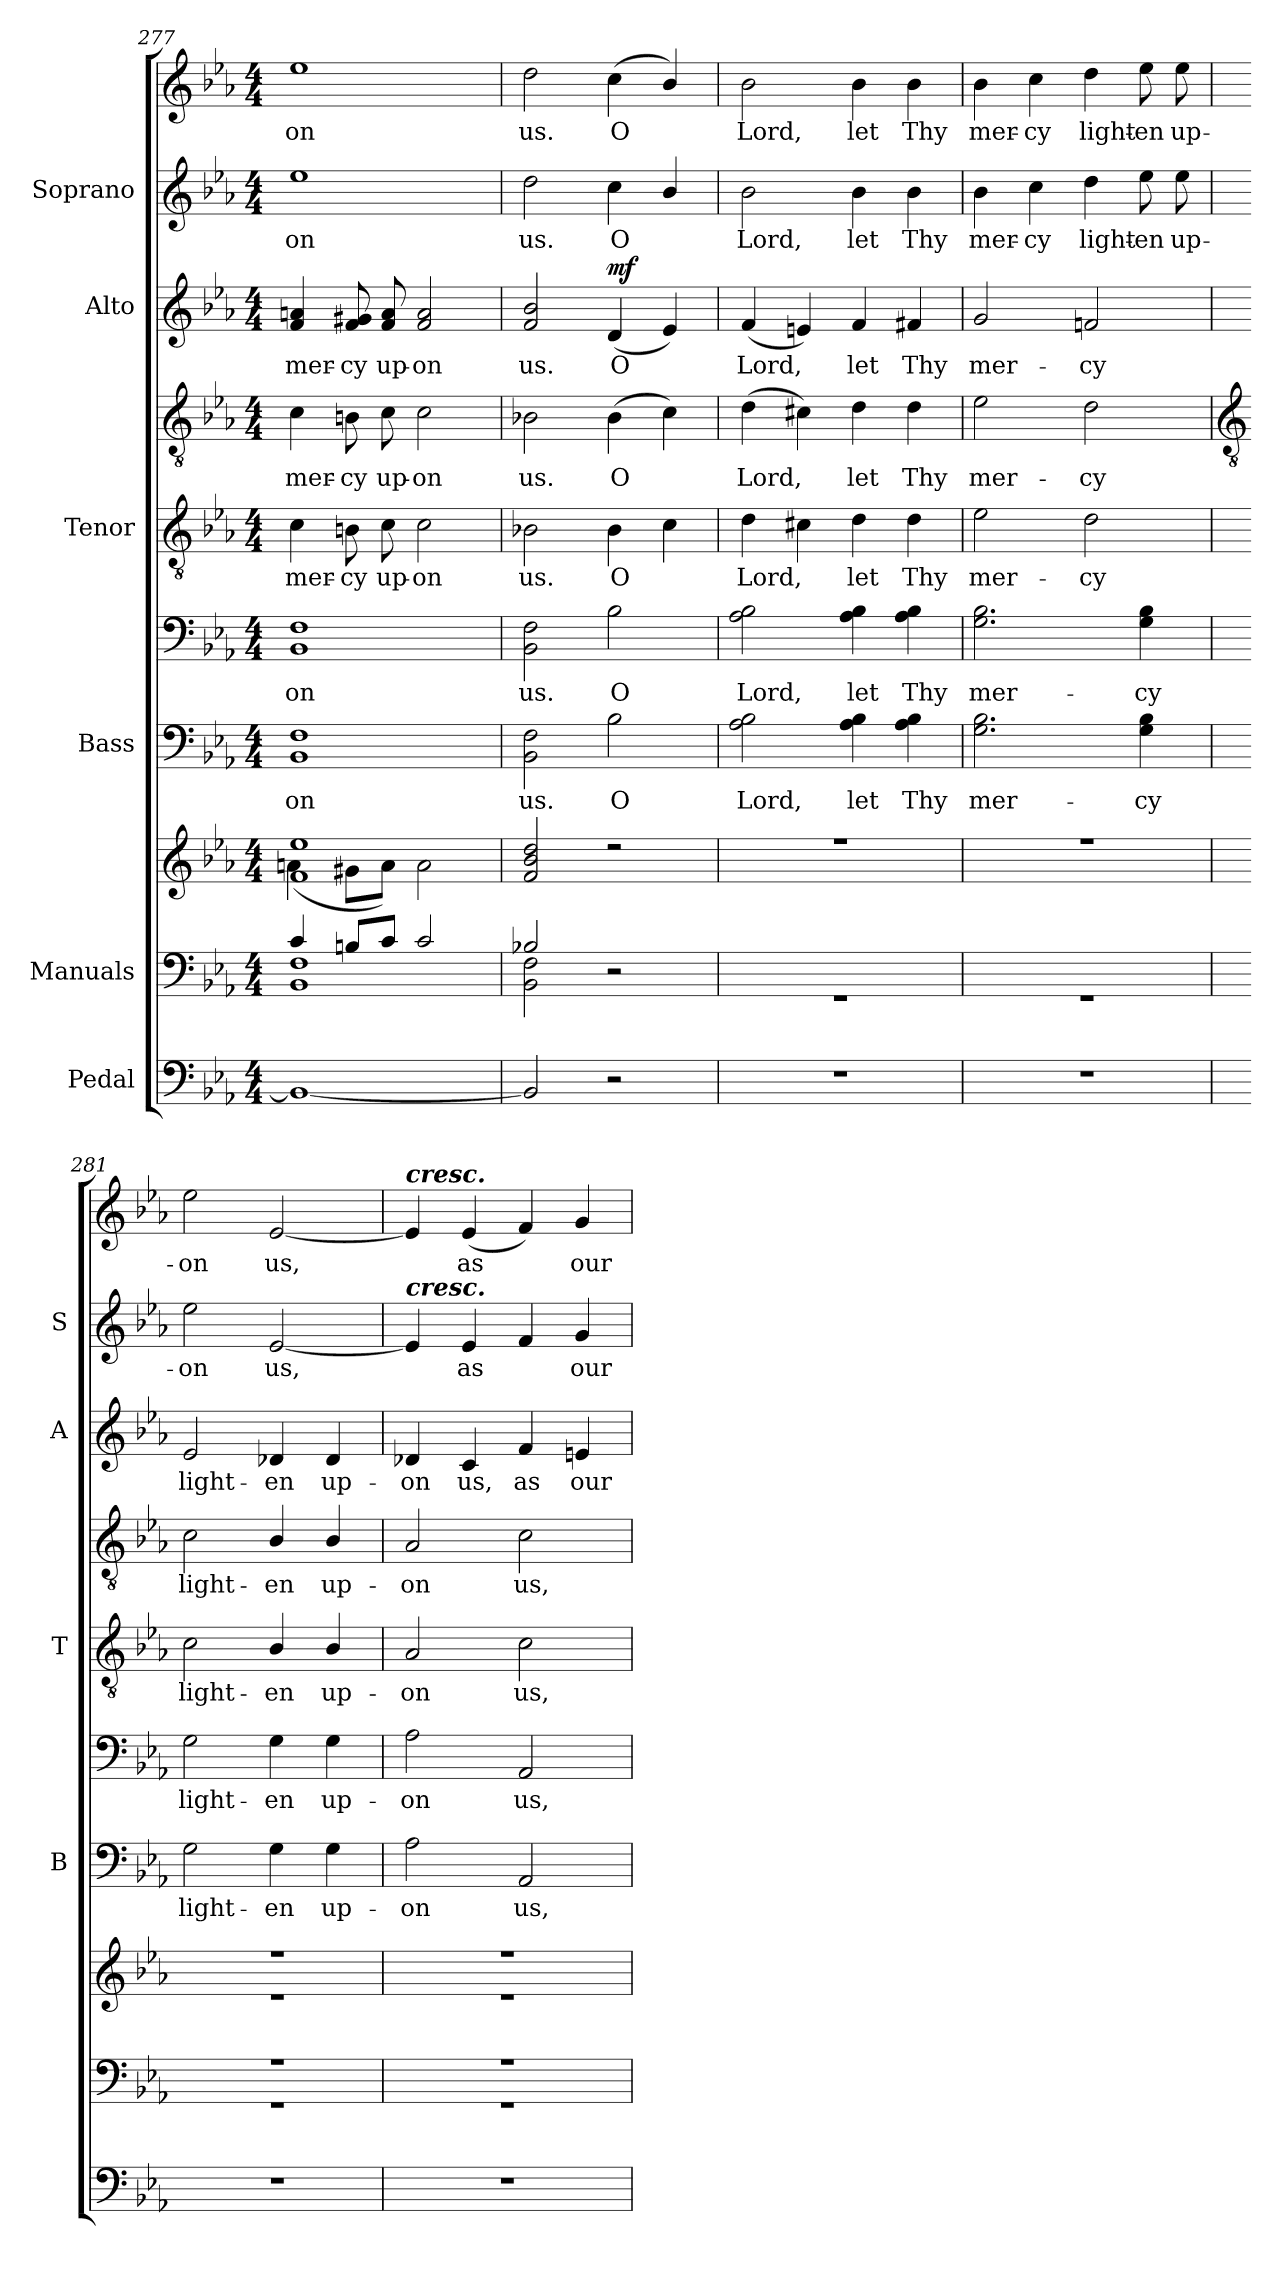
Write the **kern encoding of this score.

**kern	**kern	**kern	**kern	**text	**kern	**text	**dynam	**kern	**text	**kern	**text	**dynam	**kern	**text	**dynam	**kern	**text	**kern	**text	**dynam
*part6	*part5	*part5	*part4	*part4	*part4	*part4	*part4	*part3	*part3	*part3	*part3	*part3	*part2	*part2	*part2	*part1	*part1	*part1	*part1	*part1
*staff10	*staff9	*staff8	*staff7	*staff7	*staff6	*staff6	*staff6/7	*staff5	*staff5	*staff4	*staff4	*staff4/5	*staff3	*staff3	*staff3	*staff2	*staff2	*staff1	*staff1	*staff1/2
*I"Pedal	*I"Manuals	*	*I"Bass	*	*	*	*	*I"Tenor	*	*	*	*	*I"Alto	*	*	*I"Soprano	*	*	*	*
*	*	*	*I'B	*	*	*	*	*I'T	*	*	*	*	*I'A	*	*	*I'S	*	*	*	*
*clefF4	*clefF4	*clefG2	*clefF4	*	*clefF4	*	*	*clefGv2	*	*clefGv2	*	*	*clefG2	*	*	*clefG2	*	*clefG2	*	*
*k[b-e-a-]	*k[b-e-a-]	*k[b-e-a-]	*k[b-e-a-]	*	*k[b-e-a-]	*	*	*k[b-e-a-]	*	*k[b-e-a-]	*	*	*k[b-e-a-]	*	*	*k[b-e-a-]	*	*k[b-e-a-]	*	*
*E-:	*E-:	*E-:	*E-:	*	*E-:	*	*	*E-:	*	*E-:	*	*	*E-:	*	*	*E-:	*	*E-:	*	*
*M4/4	*M4/4	*M4/4	*M4/4	*	*M4/4	*	*	*M4/4	*	*M4/4	*	*	*M4/4	*	*	*M4/4	*	*M4/4	*	*
=277	=277	=277	=277	=277	=277	=277	=277	=277	=277	=277	=277	=277	=277	=277	=277	=277	=277	=277	=277	=277
*	*^	*^	*	*	*	*	*	*	*	*	*	*	*	*	*	*	*	*	*	*
!	!	!	!	!	!	!LO:LY:b	!	!LO:LY:b	!	!	!LO:LY:b	!	!LO:LY:b	!	!	!LO:LY:b	!	!	!LO:LY:b	!	!LO:LY:b	!
1BB-_	4c/	1BB- 1F	1f/ 1ee-/	(<4an\	1BB- 1F	-on	1BB- 1F	-on	.	4c	mer-	4c	mer-	.	4f 4an	mer-	.	1ee-	-on	1ee-	-on	.
!	!	!	!	!	!	!	!	!	!	!	!LO:LY:b	!	!LO:LY:b	!	!	!LO:LY:b	!	!	!	!	!	!
.	8Bn/L	.	.	8g#X\L	.	.	.	.	.	8Bn	-cy	8Bn	-cy	.	8f 8g#X	-cy	.	.	.	.	.	.
!	!	!	!	!	!	!	!	!	!	!	!LO:LY:b	!	!LO:LY:b	!	!	!LO:LY:b	!	!	!	!	!	!
.	8c/J	.	.	8a\J)	.	.	.	.	.	8c	up-	8c	up-	.	8f 8a	up-	.	.	.	.	.	.
!	!	!	!	!	!	!	!	!	!	!	!LO:LY:b	!	!LO:LY:b	!	!	!LO:LY:b	!	!	!	!	!	!
.	2c/	.	.	2a\	.	.	.	.	.	2c	-on	2c	-on	.	2f 2a	-on	.	.	.	.	.	.
=278	=278	=278	=278	=278	=278	=278	=278	=278	=278	=278	=278	=278	=278	=278	=278	=278	=278	=278	=278	=278	=278	=278
!	!	!	!	!	!	!LO:LY:b	!	!LO:LY:b	!	!	!LO:LY:b	!	!LO:LY:b	!	!	!LO:LY:b	!	!	!LO:LY:b	!	!LO:LY:b	!
2BB-]	2B-X/	2BB- 2F	2f/ 2b-/ 2dd/	1ryy	2BB- 2F	us.	2BB- 2F	us.	.	2B-X	us.	2B-X	us.	.	2f/ 2b-/	us.	.	2dd	us.	2dd	us.	.
!	!	!	!	!	!	!LO:LY:b	!	!LO:LY:b	!LO:DY:b=2	!	!LO:LY:b	!	!LO:LY:b	!	!	!LO:LY:b	!	!	!LO:LY:b	!	!LO:LY:b	!
!	!	!	!	!	!	!	!	!	!LO:DY:n=1:b	!	!	!	!	!LO:DY:b=2	!	!	!	!	!	!	!	!
!	!	!	!	!	!	!	!	!	!	!	!	!	!	!LO:DY:n=1:b	!	!	!LO:DY:b	!	!	!	!	!LO:DY:b=2
!	!	!	!	!	!	!	!	!	!	!	!	!	!	!	!	!	!	!	!	!	!	!LO:DY:n=1:b
2r	2ryy	2r	2r	.	2B-	O	2B-	O	mf mf	4B-	O	(>4B-	O	mf mf	(<4d	O	mf	4cc	O	(<4cc	O	mf mf
.	.	.	.	.	.	.	.	.	.	4c	.	4c)	.	.	4e-)	.	.	4b-/	.	4b-/)	.	.
=279	=279	=279	=279	=279	=279	=279	=279	=279	=279	=279	=279	=279	=279	=279	=279	=279	=279	=279	=279	=279	=279	=279
!	!	!	!	!	!	!LO:LY:b	!	!LO:LY:b	!	!	!LO:LY:b	!	!LO:LY:b	!	!	!LO:LY:b	!	!	!LO:LY:b	!	!LO:LY:b	!
1r	1ryy	1r	1r	1ryy	2A- 2B-	Lord,	2A- 2B-	Lord,	.	4d	Lord,	(>4d	Lord,	.	(<4f	Lord,	.	2b-	Lord,	2b-	Lord,	.
.	.	.	.	.	.	.	.	.	.	4c#X	.	4c#X)	.	.	4en)	.	.	.	.	.	.	.
!	!	!	!	!	!	!LO:LY:b	!	!LO:LY:b	!	!	!LO:LY:b	!	!LO:LY:b	!	!	!LO:LY:b	!	!	!LO:LY:b	!	!LO:LY:b	!
.	.	.	.	.	4A- 4B-	let	4A- 4B-	let	.	4d	let	4d	let	.	4f	let	.	4b-	let	4b-	let	.
!	!	!	!	!	!	!LO:LY:b	!	!LO:LY:b	!	!	!LO:LY:b	!	!LO:LY:b	!	!	!LO:LY:b	!	!	!LO:LY:b	!	!LO:LY:b	!
.	.	.	.	.	4A- 4B-	Thy	4A- 4B-	Thy	.	4d	Thy	4d	Thy	.	4f#X	Thy	.	4b-	Thy	4b-	Thy	.
=280	=280	=280	=280	=280	=280	=280	=280	=280	=280	=280	=280	=280	=280	=280	=280	=280	=280	=280	=280	=280	=280	=280
!	!	!	!	!	!	!LO:LY:b	!	!LO:LY:b	!	!	!LO:LY:b	!	!LO:LY:b	!	!	!LO:LY:b	!	!	!LO:LY:b	!	!LO:LY:b	!
1r	1ryy	1r	1r	1ryy	2.G 2.B-	mer-	2.G 2.B-	mer-	.	2e-	mer-	2e-	mer-	.	2g	mer-	.	4b-	mer-	4b-	mer-	.
!	!	!	!	!	!	!	!	!	!	!	!	!	!	!	!	!	!	!	!LO:LY:b	!	!LO:LY:b	!
.	.	.	.	.	.	.	.	.	.	.	.	.	.	.	.	.	.	4cc	-cy	4cc	-cy	.
!	!	!	!	!	!	!	!	!	!	!	!LO:LY:b	!	!LO:LY:b	!	!	!LO:LY:b	!	!	!LO:LY:b	!	!LO:LY:b	!
.	.	.	.	.	.	.	.	.	.	2d	-cy	2d	-cy	.	2fn	-cy	.	4dd	light-	4dd	light-	.
!	!	!	!	!	!	!LO:LY:b	!	!LO:LY:b	!	!	!	!	!	!	!	!	!	!	!LO:LY:b	!	!LO:LY:b	!
.	.	.	.	.	4G 4B-	-cy	4G 4B-	-cy	.	.	.	.	.	.	.	.	.	8ee-	-en	8ee-	-en	.
!	!	!	!	!	!	!	!	!	!	!	!	!	!	!	!	!	!	!	!LO:LY:b	!	!LO:LY:b	!
.	.	.	.	.	.	.	.	.	.	.	.	.	.	.	.	.	.	8ee-	up-	8ee-	up-	.
!!LO:LB:g=z
=281	=281	=281	=281	=281	=281	=281	=281	=281	=281	=281	=281	=281	=281	=281	=281	=281	=281	=281	=281	=281	=281	=281
*	*	*	*	*	*	*	*	*	*	*	*	*clefGv2	*	*	*	*	*	*	*	*	*	*
!	!	!	!	!	!	!LO:LY:b	!	!LO:LY:b	!	!	!LO:LY:b	!	!LO:LY:b	!	!	!LO:LY:b	!	!	!LO:LY:b	!	!LO:LY:b	!
1r	1r	1r	1r	1r	2G	light-	2G	light-	.	2c	light-	2c	light-	.	2e-	light-	.	2ee-	-on	2ee-	-on	.
!	!	!	!	!	!	!LO:LY:b	!	!LO:LY:b	!	!	!LO:LY:b	!	!LO:LY:b	!	!	!LO:LY:b	!	!	!LO:LY:b	!	!LO:LY:b	!
.	.	.	.	.	4G	-en	4G	-en	.	4B-/	-en	4B-/	-en	.	4d-X	-en	.	[2e-	us,	[2e-	us,	.
!	!	!	!	!	!	!LO:LY:b	!	!LO:LY:b	!	!	!LO:LY:b	!	!LO:LY:b	!	!	!LO:LY:b	!	!	!	!	!	!
.	.	.	.	.	4G	up-	4G	up-	.	4B-/	up-	4B-/	up-	.	4d-	up-	.	.	.	.	.	.
=282	=282	=282	=282	=282	=282	=282	=282	=282	=282	=282	=282	=282	=282	=282	=282	=282	=282	=282	=282	=282	=282	=282
!	!	!	!	!	!	!	!	!	!	!	!	!	!	!	!	!	!	!	!	!LO:TX:a:Bi:t=cresc.	!	!
!	!	!	!	!	!	!	!	!	!	!	!	!	!	!	!	!	!	!LO:TX:a:Bi:t=cresc.	!	!	!	!
!	!	!	!	!	!	!LO:LY:b	!	!LO:LY:b	!	!	!LO:LY:b	!	!LO:LY:b	!	!	!LO:LY:b	!	!	!	!	!	!
1r	1r	1r	1r	1r	2A-	-on	2A-	-on	.	2A-	-on	2A-	-on	.	4d-X	-on	.	4e-]	.	4e-]	.	.
!	!	!	!	!	!	!	!	!	!	!	!	!	!	!	!	!LO:LY:b	!	!	!LO:LY:b	!	!LO:LY:b	!
.	.	.	.	.	.	.	.	.	.	.	.	.	.	.	4c	us,	.	4e-	as	(<4e-	as	.
!	!	!	!	!	!	!LO:LY:b	!	!LO:LY:b	!	!	!LO:LY:b	!	!LO:LY:b	!	!	!LO:LY:b	!	!	!	!	!	!
.	.	.	.	.	2AA-	us,	2AA-	us,	.	2c	us,	2c	us,	.	4f	as	.	4f	.	4f)	.	.
!	!	!	!	!	!	!	!	!	!	!	!	!	!	!	!	!LO:LY:b	!	!	!LO:LY:b	!	!LO:LY:b	!
.	.	.	.	.	.	.	.	.	.	.	.	.	.	.	4en	our	.	4g	our	4g	our	.
*	*v	*v	*	*	*	*	*	*	*	*	*	*	*	*	*	*	*	*	*	*	*	*
*	*	*v	*v	*	*	*	*	*	*	*	*	*	*	*	*	*	*	*	*	*	*
=	=	=	=	=	=	=	=	=	=	=	=	=	=	=	=	=	=	=	=	=
*-	*-	*-	*-	*-	*-	*-	*-	*-	*-	*-	*-	*-	*-	*-	*-	*-	*-	*-	*-	*-
